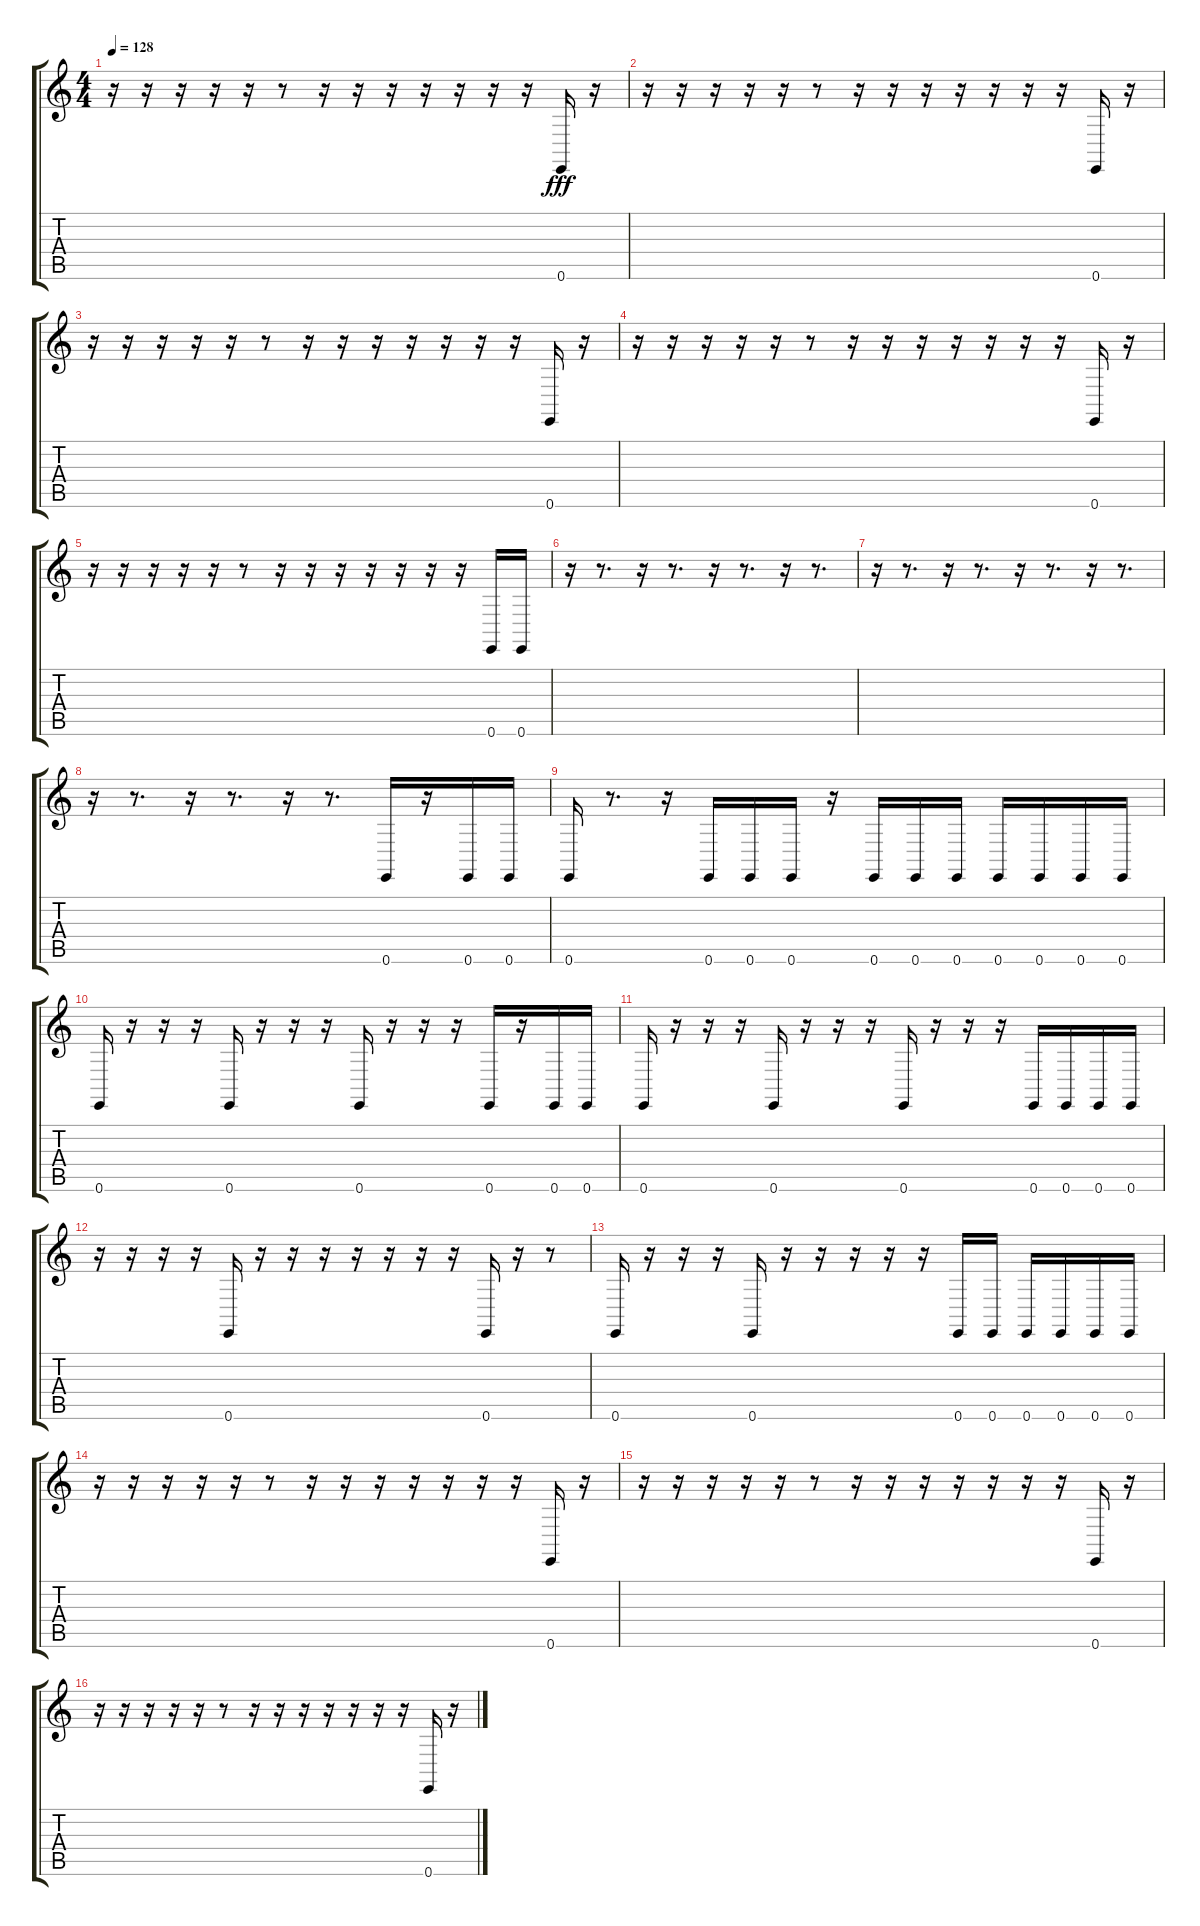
\track "" {instrument acousticgrandpiano}
\staff {score tabs}
\tuning (E4 B3 G3 D3 A2 E2) {hide}
\ts (4 4)
\tempo 128
\clef g2
\ks c
r.16{dy fff} r.16 r.16 r.16 r.16 r.8 r.16 r.16 r.16 r.16 r.16 r.16 r.16 0.6.16 r.16 |
r.16 r.16 r.16 r.16 r.16 r.8 r.16 r.16 r.16 r.16 r.16 r.16 r.16 0.6.16 r.16 |
r.16 r.16 r.16 r.16 r.16 r.8 r.16 r.16 r.16 r.16 r.16 r.16 r.16 0.6.16 r.16 |
r.16 r.16 r.16 r.16 r.16 r.8 r.16 r.16 r.16 r.16 r.16 r.16 r.16 0.6.16 r.16 |
r.16 r.16 r.16 r.16 r.16 r.8 r.16 r.16 r.16 r.16 r.16 r.16 r.16 0.6.16 0.6.16 |
r.16 r.8{d} r.16 r.8{d} r.16 r.8{d} r.16 r.8{d} |
r.16 r.8{d} r.16 r.8{d} r.16 r.8{d} r.16 r.8{d} |
r.16 r.8{d} r.16 r.8{d} r.16 r.8{d} 0.6.16 r.16 0.6.16 0.6.16 |
0.6.16 r.8{d} r.16 0.6.16 0.6.16 0.6.16 r.16 0.6.16 0.6.16 0.6.16 0.6.16 0.6.16 0.6.16 0.6.16 |
0.6.16 r.16 r.16 r.16 0.6.16 r.16 r.16 r.16 0.6.16 r.16 r.16 r.16 0.6.16 r.16 0.6.16 0.6.16 |
0.6.16 r.16 r.16 r.16 0.6.16 r.16 r.16 r.16 0.6.16 r.16 r.16 r.16 0.6.16 0.6.16 0.6.16 0.6.16 |
r.16 r.16 r.16 r.16 0.6.16 r.16 r.16 r.16 r.16 r.16 r.16 r.16 0.6.16 r.16 r.8 |
0.6.16 r.16 r.16 r.16 0.6.16 r.16 r.16 r.16 r.16 r.16 0.6.16 0.6.16 0.6.16 0.6.16 0.6.16 0.6.16 |
r.16 r.16 r.16 r.16 r.16 r.8 r.16 r.16 r.16 r.16 r.16 r.16 r.16 0.6.16 r.16 |
r.16 r.16 r.16 r.16 r.16 r.8 r.16 r.16 r.16 r.16 r.16 r.16 r.16 0.6.16 r.16 |
r.16 r.16 r.16 r.16 r.16 r.8 r.16 r.16 r.16 r.16 r.16 r.16 r.16 0.6.16 r.16
